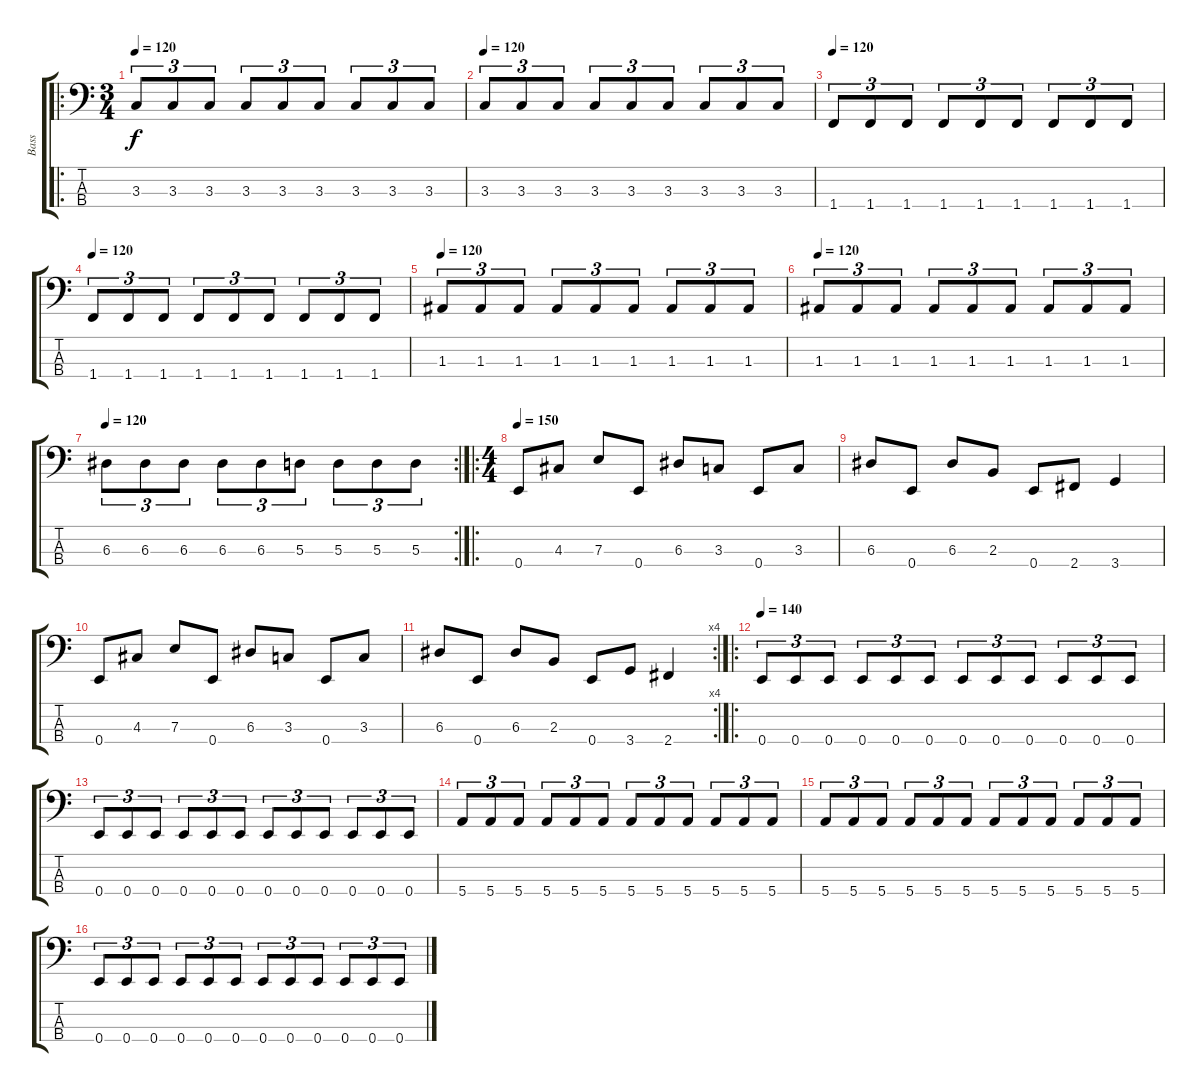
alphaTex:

\track ("Bass" "Bass") {instrument electricbassfinger}
\staff {score tabs}
\tuning (G2 D2 A1 E1) {hide}
\ro
\ts (3 4)
\tempo 120
\clef f4
\ks c
3.3.8{tu (3 2) dy f} 3.3.8{tu (3 2)} 3.3.8{tu (3 2)} 3.3.8{tu (3 2)} 3.3.8{tu (3 2)} 3.3.8{tu (3 2)} 3.3.8{tu (3 2)} 3.3.8{tu (3 2)} 3.3.8{tu (3 2)} |
\tempo 120
3.3.8{tu (3 2)} 3.3.8{tu (3 2)} 3.3.8{tu (3 2)} 3.3.8{tu (3 2)} 3.3.8{tu (3 2)} 3.3.8{tu (3 2)} 3.3.8{tu (3 2)} 3.3.8{tu (3 2)} 3.3.8{tu (3 2)} |
\tempo 120
1.4.8{tu (3 2)} 1.4.8{tu (3 2)} 1.4.8{tu (3 2)} 1.4.8{tu (3 2)} 1.4.8{tu (3 2)} 1.4.8{tu (3 2)} 1.4.8{tu (3 2)} 1.4.8{tu (3 2)} 1.4.8{tu (3 2)} |
\tempo 120
1.4.8{tu (3 2)} 1.4.8{tu (3 2)} 1.4.8{tu (3 2)} 1.4.8{tu (3 2)} 1.4.8{tu (3 2)} 1.4.8{tu (3 2)} 1.4.8{tu (3 2)} 1.4.8{tu (3 2)} 1.4.8{tu (3 2)} |
\tempo 120
1.3.8{tu (3 2)} 1.3.8{tu (3 2)} 1.3.8{tu (3 2)} 1.3.8{tu (3 2)} 1.3.8{tu (3 2)} 1.3.8{tu (3 2)} 1.3.8{tu (3 2)} 1.3.8{tu (3 2)} 1.3.8{tu (3 2)} |
\tempo 120
1.3.8{tu (3 2)} 1.3.8{tu (3 2)} 1.3.8{tu (3 2)} 1.3.8{tu (3 2)} 1.3.8{tu (3 2)} 1.3.8{tu (3 2)} 1.3.8{tu (3 2)} 1.3.8{tu (3 2)} 1.3.8{tu (3 2)} |
\rc 2
\tempo 120
6.3.8{tu (3 2)} 6.3.8{tu (3 2)} 6.3.8{tu (3 2)} 6.3.8{tu (3 2)} 6.3.8{tu (3 2)} 5.3.8{tu (3 2)} 5.3.8{tu (3 2)} 5.3.8{tu (3 2)} 5.3.8{tu (3 2)} |
\ro
\ts (4 4)
\tempo 150
0.4.8 4.3.8 7.3.8 0.4.8 6.3.8 3.3.8 0.4.8 3.3.8 |
6.3.8 0.4.8 6.3.8 2.3.8 0.4.8 2.4.8 3.4.4 |
0.4.8 4.3.8 7.3.8 0.4.8 6.3.8 3.3.8 0.4.8 3.3.8 |
\rc 4
6.3.8 0.4.8 6.3.8 2.3.8 0.4.8 3.4.8 2.4.4 |
\ro
\tempo 140
0.4.8{tu (3 2)} 0.4.8{tu (3 2)} 0.4.8{tu (3 2)} 0.4.8{tu (3 2)} 0.4.8{tu (3 2)} 0.4.8{tu (3 2)} 0.4.8{tu (3 2)} 0.4.8{tu (3 2)} 0.4.8{tu (3 2)} 0.4.8{tu (3 2)} 0.4.8{tu (3 2)} 0.4.8{tu (3 2)} |
0.4.8{tu (3 2)} 0.4.8{tu (3 2)} 0.4.8{tu (3 2)} 0.4.8{tu (3 2)} 0.4.8{tu (3 2)} 0.4.8{tu (3 2)} 0.4.8{tu (3 2)} 0.4.8{tu (3 2)} 0.4.8{tu (3 2)} 0.4.8{tu (3 2)} 0.4.8{tu (3 2)} 0.4.8{tu (3 2)} |
5.4.8{tu (3 2)} 5.4.8{tu (3 2)} 5.4.8{tu (3 2)} 5.4.8{tu (3 2)} 5.4.8{tu (3 2)} 5.4.8{tu (3 2)} 5.4.8{tu (3 2)} 5.4.8{tu (3 2)} 5.4.8{tu (3 2)} 5.4.8{tu (3 2)} 5.4.8{tu (3 2)} 5.4.8{tu (3 2)} |
5.4.8{tu (3 2)} 5.4.8{tu (3 2)} 5.4.8{tu (3 2)} 5.4.8{tu (3 2)} 5.4.8{tu (3 2)} 5.4.8{tu (3 2)} 5.4.8{tu (3 2)} 5.4.8{tu (3 2)} 5.4.8{tu (3 2)} 5.4.8{tu (3 2)} 5.4.8{tu (3 2)} 5.4.8{tu (3 2)} |
0.4.8{tu (3 2)} 0.4.8{tu (3 2)} 0.4.8{tu (3 2)} 0.4.8{tu (3 2)} 0.4.8{tu (3 2)} 0.4.8{tu (3 2)} 0.4.8{tu (3 2)} 0.4.8{tu (3 2)} 0.4.8{tu (3 2)} 0.4.8{tu (3 2)} 0.4.8{tu (3 2)} 0.4.8{tu (3 2)}
